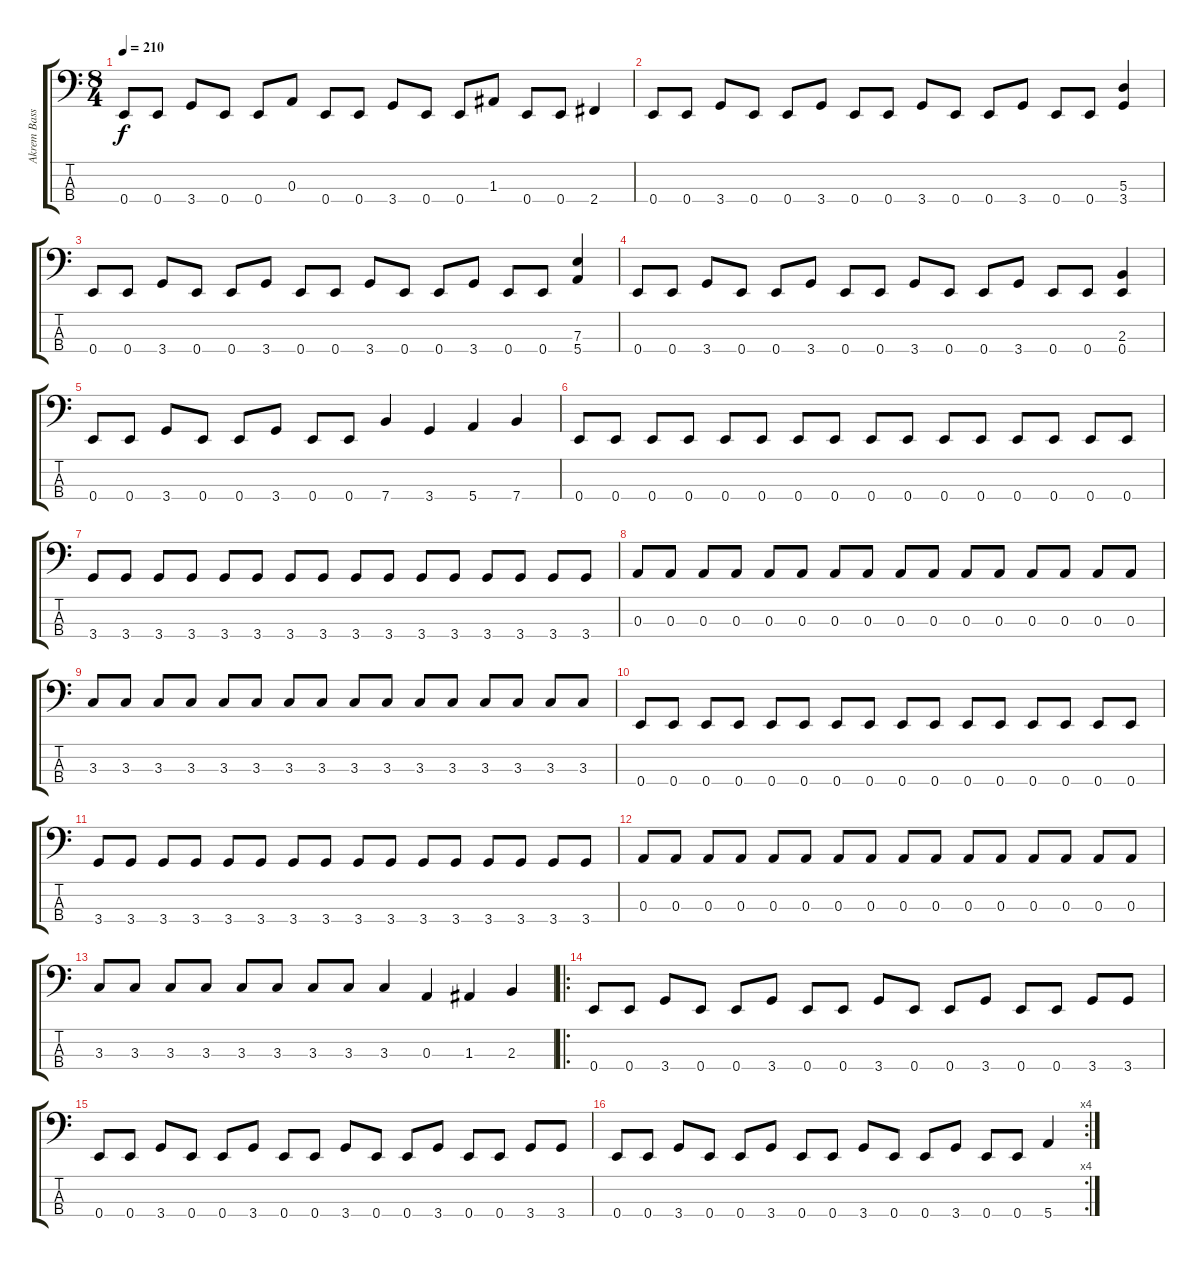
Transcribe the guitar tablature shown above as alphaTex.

\track ("Akrem Bass" "Akrem Bass") {instrument electricbasspick}
\staff {score tabs}
\tuning (G2 D2 A1 E1) {hide}
\ts (8 4)
\tempo 210
\clef f4
\ks c
0.4.8{dy f} 0.4.8 3.4.8 0.4.8 0.4.8 0.3.8 0.4.8 0.4.8 3.4.8 0.4.8 0.4.8 1.3.8 0.4.8 0.4.8 2.4.4 |
0.4.8 0.4.8 3.4.8 0.4.8 0.4.8 3.4.8 0.4.8 0.4.8 3.4.8 0.4.8 0.4.8 3.4.8 0.4.8 0.4.8 (5.3 3.4).4 |
0.4.8 0.4.8 3.4.8 0.4.8 0.4.8 3.4.8 0.4.8 0.4.8 3.4.8 0.4.8 0.4.8 3.4.8 0.4.8 0.4.8 (7.3 5.4).4 |
0.4.8 0.4.8 3.4.8 0.4.8 0.4.8 3.4.8 0.4.8 0.4.8 3.4.8 0.4.8 0.4.8 3.4.8 0.4.8 0.4.8 (2.3 0.4).4 |
0.4.8 0.4.8 3.4.8 0.4.8 0.4.8 3.4.8 0.4.8 0.4.8 7.4.4 3.4.4 5.4.4 7.4.4 |
0.4.8 0.4.8 0.4.8 0.4.8 0.4.8 0.4.8 0.4.8 0.4.8 0.4.8 0.4.8 0.4.8 0.4.8 0.4.8 0.4.8 0.4.8 0.4.8 |
3.4.8 3.4.8 3.4.8 3.4.8 3.4.8 3.4.8 3.4.8 3.4.8 3.4.8 3.4.8 3.4.8 3.4.8 3.4.8 3.4.8 3.4.8 3.4.8 |
0.3.8 0.3.8 0.3.8 0.3.8 0.3.8 0.3.8 0.3.8 0.3.8 0.3.8 0.3.8 0.3.8 0.3.8 0.3.8 0.3.8 0.3.8 0.3.8 |
3.3.8 3.3.8 3.3.8 3.3.8 3.3.8 3.3.8 3.3.8 3.3.8 3.3.8 3.3.8 3.3.8 3.3.8 3.3.8 3.3.8 3.3.8 3.3.8 |
0.4.8 0.4.8 0.4.8 0.4.8 0.4.8 0.4.8 0.4.8 0.4.8 0.4.8 0.4.8 0.4.8 0.4.8 0.4.8 0.4.8 0.4.8 0.4.8 |
3.4.8 3.4.8 3.4.8 3.4.8 3.4.8 3.4.8 3.4.8 3.4.8 3.4.8 3.4.8 3.4.8 3.4.8 3.4.8 3.4.8 3.4.8 3.4.8 |
0.3.8 0.3.8 0.3.8 0.3.8 0.3.8 0.3.8 0.3.8 0.3.8 0.3.8 0.3.8 0.3.8 0.3.8 0.3.8 0.3.8 0.3.8 0.3.8 |
3.3.8 3.3.8 3.3.8 3.3.8 3.3.8 3.3.8 3.3.8 3.3.8 3.3.4 0.3.4 1.3.4 2.3.4 |
\ro
0.4.8 0.4.8 3.4.8 0.4.8 0.4.8 3.4.8 0.4.8 0.4.8 3.4.8 0.4.8 0.4.8 3.4.8 0.4.8 0.4.8 3.4.8 3.4.8 |
0.4.8 0.4.8 3.4.8 0.4.8 0.4.8 3.4.8 0.4.8 0.4.8 3.4.8 0.4.8 0.4.8 3.4.8 0.4.8 0.4.8 3.4.8 3.4.8 |
\rc 4
0.4.8 0.4.8 3.4.8 0.4.8 0.4.8 3.4.8 0.4.8 0.4.8 3.4.8 0.4.8 0.4.8 3.4.8 0.4.8 0.4.8 5.4.4
